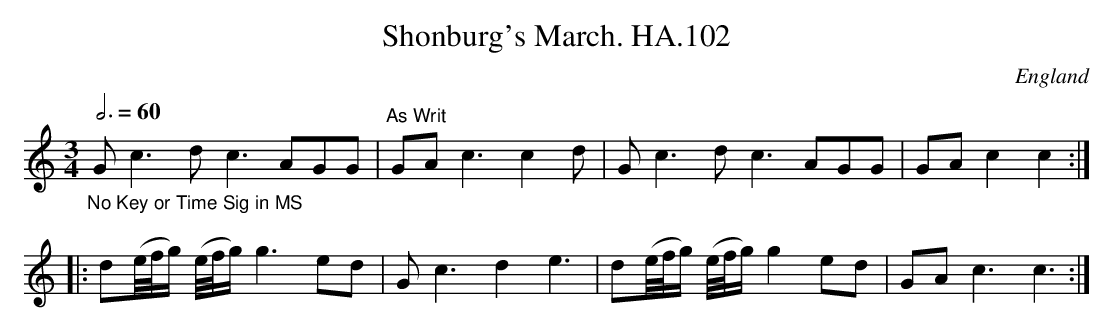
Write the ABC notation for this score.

X:1
T:Shonburg's March. HA.102
L:1/8
M:3/4
O:England
Q:3/4=60
K:C
"_No Key or Time Sig in MS"\
Gc3dc3AGG|"^As Writ"GAc3c2d|Gc3dc3AGG|GAc2c2:|!
|:d(e/4f/4g/) (e/4f/4g/) g3ed|Gc3d2e3|
d(e/4f/4g/) (e/4f/4g/) g2ed|GAc3c3:|
